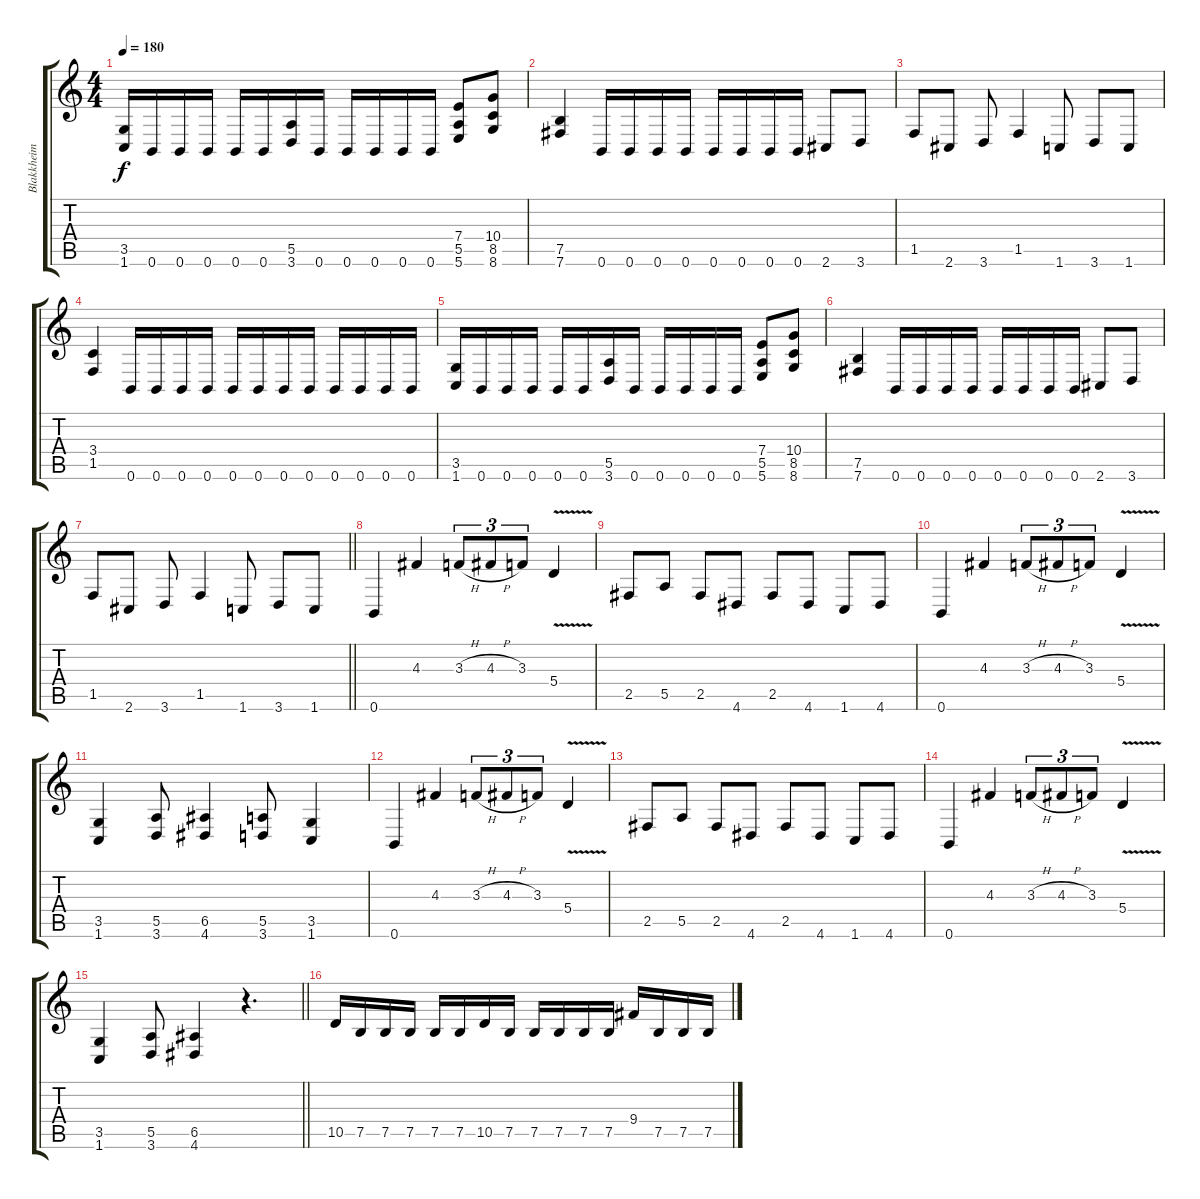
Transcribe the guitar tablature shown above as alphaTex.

\track ("Blakkheim - Guitar" "Blakkheim ") {instrument distortionguitar}
\staff {score tabs}
\tuning (B3 Gb3 D3 A2 E2 B1) {hide}
\ts (4 4)
\tempo 180
\clef g2
\ks c
(3.5 1.6).16{dy f} 0.6.16 0.6.16 0.6.16 0.6.16 0.6.16 (5.5 3.6).16 0.6.16 0.6.16 0.6.16 0.6.16 0.6.16 (7.4 5.5 5.6).8 (10.4 8.5 8.6).8 |
(7.5 7.6).4 0.6.16 0.6.16 0.6.16 0.6.16 0.6.16 0.6.16 0.6.16 0.6.16 2.6.8 3.6.8 |
1.5.8 2.6.8 3.6.8 1.5.4 1.6.8 3.6.8 1.6.8 |
(3.4 1.5).4 0.6.16 0.6.16 0.6.16 0.6.16 0.6.16 0.6.16 0.6.16 0.6.16 0.6.16 0.6.16 0.6.16 0.6.16 |
(3.5 1.6).16 0.6.16 0.6.16 0.6.16 0.6.16 0.6.16 (5.5 3.6).16 0.6.16 0.6.16 0.6.16 0.6.16 0.6.16 (7.4 5.5 5.6).8 (10.4 8.5 8.6).8 |
(7.5 7.6).4 0.6.16 0.6.16 0.6.16 0.6.16 0.6.16 0.6.16 0.6.16 0.6.16 2.6.8 3.6.8 |
\barLineRight lightlight
1.5.8 2.6.8 3.6.8 1.5.4 1.6.8 3.6.8 1.6.8 |
\section ("" "")
0.6.4 4.3.4 3.3{h}.8{tu (3 2)} 4.3{h}.8{tu (3 2)} 3.3.8{tu (3 2)} 5.4{v}.4 |
2.5.8 5.5.8 2.5.8 4.6.8 2.5.8 4.6.8 1.6.8 4.6.8 |
0.6.4 4.3.4 3.3{h}.8{tu (3 2)} 4.3{h}.8{tu (3 2)} 3.3.8{tu (3 2)} 5.4{v}.4 |
(3.5 1.6).4 (5.5 3.6).8 (6.5 4.6).4 (5.5 3.6).8 (3.5 1.6).4 |
0.6.4 4.3.4 3.3{h}.8{tu (3 2)} 4.3{h}.8{tu (3 2)} 3.3.8{tu (3 2)} 5.4{v}.4 |
2.5.8 5.5.8 2.5.8 4.6.8 2.5.8 4.6.8 1.6.8 4.6.8 |
0.6.4 4.3.4 3.3{h}.8{tu (3 2)} 4.3{h}.8{tu (3 2)} 3.3.8{tu (3 2)} 5.4{v}.4 |
\barLineRight lightlight
(3.5 1.6).4 (5.5 3.6).8 (6.5 4.6).4 r.4{d} |
\section ("" "")
10.5.16 7.5.16 7.5.16 7.5.16 7.5.16 7.5.16 10.5.16 7.5.16 7.5.16 7.5.16 7.5.16 7.5.16 9.4.16 7.5.16 7.5.16 7.5.16
